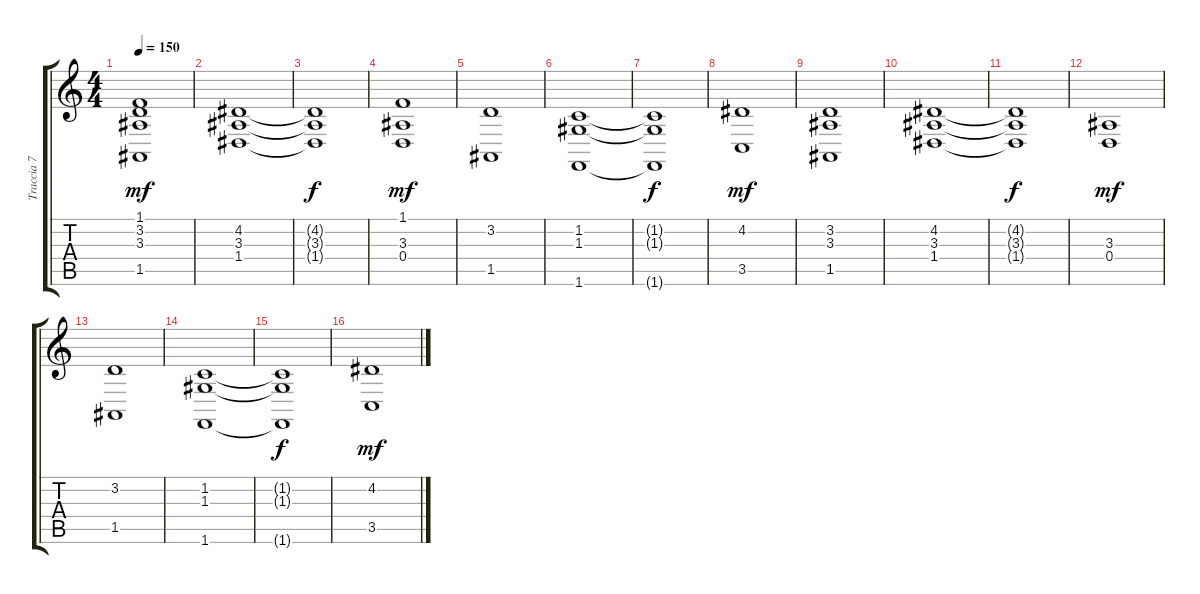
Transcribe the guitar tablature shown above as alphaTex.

\track ("Traccia 7" "Traccia 7") {instrument stringensemble2}
\staff {score tabs}
\tuning (E4 B3 G3 D3 A2 E2) {hide}
\ts (4 4)
\tempo 150
\clef g2
\ks c
(1.1 3.2 3.3 1.5).1{dy mf} |
(4.2 3.3 1.4).1 |
(4.2{t} 3.3{t} 1.4{t}).1{dy f} |
(1.1 3.3 0.4).1{dy mf} |
(3.2 1.5).1 |
(1.2 1.3 1.6).1 |
(1.2{t} 1.3{t} 1.6{t}).1{dy f} |
(4.2 3.5).1{dy mf} |
(3.2 3.3 1.5).1 |
(4.2 3.3 1.4).1 |
(4.2{t} 3.3{t} 1.4{t}).1{dy f} |
(3.3 0.4).1{dy mf} |
(3.2 1.5).1 |
(1.2 1.3 1.6).1 |
(1.2{t} 1.3{t} 1.6{t}).1{dy f} |
(4.2 3.5).1{dy mf}
